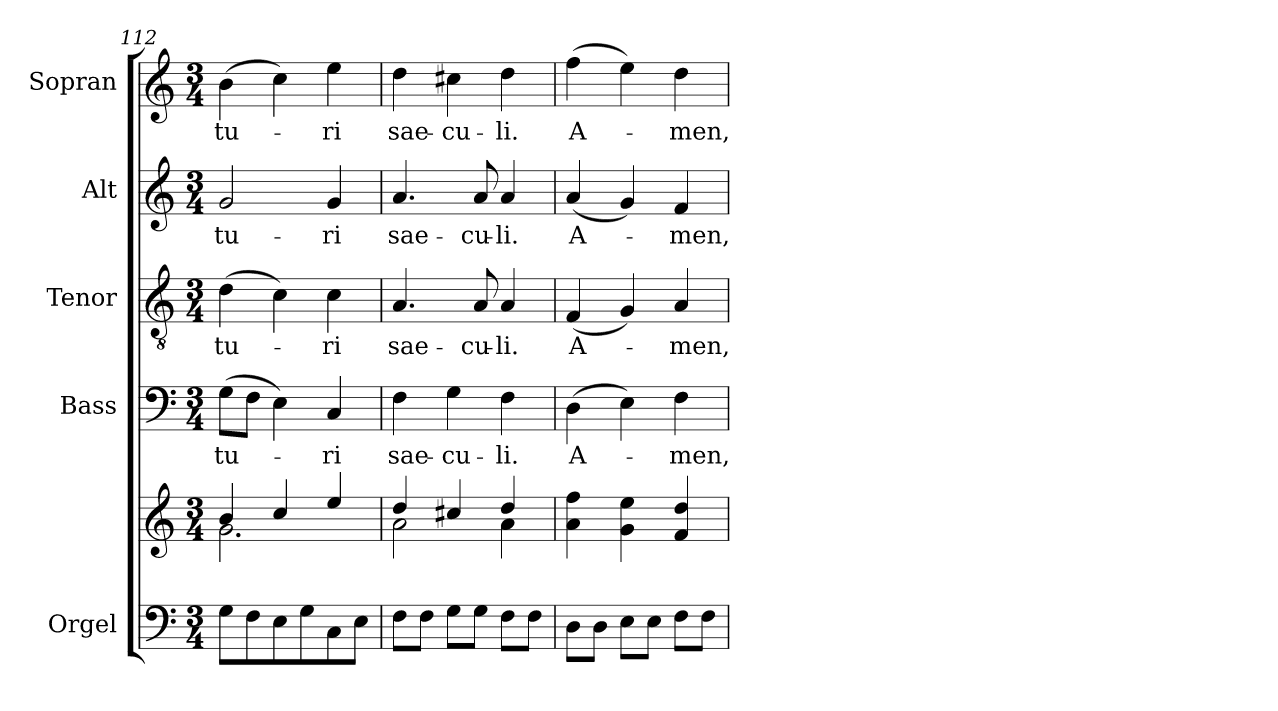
**kern	**kern	**kern	**text	**kern	**text	**kern	**text	**kern	**text
*part5	*part5	*part4	*part4	*part3	*part3	*part2	*part2	*part1	*part1
*staff6	*staff5	*staff4	*staff4	*staff3	*staff3	*staff2	*staff2	*staff1	*staff1
*I"Orgel	*	*I"Bass	*	*I"Tenor	*	*I"Alt	*	*I"Sopran	*
*I'Org.	*	*I'B.	*	*I'T.	*	*I'A.	*	*I'S.	*
*clefF4	*clefG2	*clefF4	*	*clefGv2	*	*clefG2	*	*clefG2	*
*k[]	*k[]	*k[]	*	*k[]	*	*k[]	*	*k[]	*
*C:	*C:	*C:	*	*C:	*	*C:	*	*C:	*
*M3/4	*M3/4	*M3/4	*	*M3/4	*	*M3/4	*	*M3/4	*
=112	=112	=112	=112	=112	=112	=112	=112	=112	=112
*	*^	*	*	*	*	*	*	*	*
!	!	!	!	!LO:LY:b	!	!LO:LY:b	!	!LO:LY:b	!	!LO:LY:b
8G\L	4b/	2.g\	(>8G\L	-tu-	(>4d\	-tu-	2g/	-tu-	(>4b\	-tu-
8F\	.	.	8F\J	.	.	.	.	.	.	.
8E\	4cc/	.	4E\)	.	4c\)	.	.	.	4cc\)	.
8G\	.	.	.	.	.	.	.	.	.	.
!	!	!	!	!LO:LY:b	!	!LO:LY:b	!	!LO:LY:b	!	!LO:LY:b
8C\	4ee/	.	4C/	-ri	4c\	-ri	4g/	-ri	4ee\	-ri
8E\J	.	.	.	.	.	.	.	.	.	.
=113	=113	=113	=113	=113	=113	=113	=113	=113	=113	=113
!	!	!	!	!LO:LY:b	!	!LO:LY:b	!	!LO:LY:b	!	!LO:LY:b
8F\L	4dd/	2a\	4F\	sae-	4.A/	sae-	4.a/	sae-	4dd\	sae-
8F\J	.	.	.	.	.	.	.	.	.	.
!	!	!	!	!LO:LY:b	!	!	!	!	!	!LO:LY:b
8G\L	4cc#X/	.	4G\	-cu-	.	.	.	.	4cc#X\	-cu-
!	!	!	!	!	!	!LO:LY:b	!	!LO:LY:b	!	!
8G\J	.	.	.	.	8A/	-cu-	8a/	-cu-	.	.
!	!	!	!	!LO:LY:b	!	!LO:LY:b	!	!LO:LY:b	!	!LO:LY:b
8F\L	4dd/	4a\	4F\	-li.	4A/	-li.	4a/	-li.	4dd\	-li.
8F\J	.	.	.	.	.	.	.	.	.	.
*	*v	*v	*	*	*	*	*	*	*	*
=114	=114	=114	=114	=114	=114	=114	=114	=114	=114
!	!	!	!LO:LY:b	!	!LO:LY:b	!	!LO:LY:b	!	!LO:LY:b
8D\L	4a\ 4ff\	(>4D\	A-	(<4F/	A-	(<4a/	A-	(>4ff\	A-
8D\J	.	.	.	.	.	.	.	.	.
8E\L	4g\ 4ee\	4E\)	.	4G/)	.	4g/)	.	4ee\)	.
8E\J	.	.	.	.	.	.	.	.	.
!	!	!	!LO:LY:b	!	!LO:LY:b	!	!LO:LY:b	!	!LO:LY:b
8F\L	4f/ 4dd/	4F\	-men,	4A/	-men,	4f/	-men,	4dd\	-men,
8F\J	.	.	.	.	.	.	.	.	.
=	=	=	=	=	=	=	=	=	=
*-	*-	*-	*-	*-	*-	*-	*-	*-	*-
